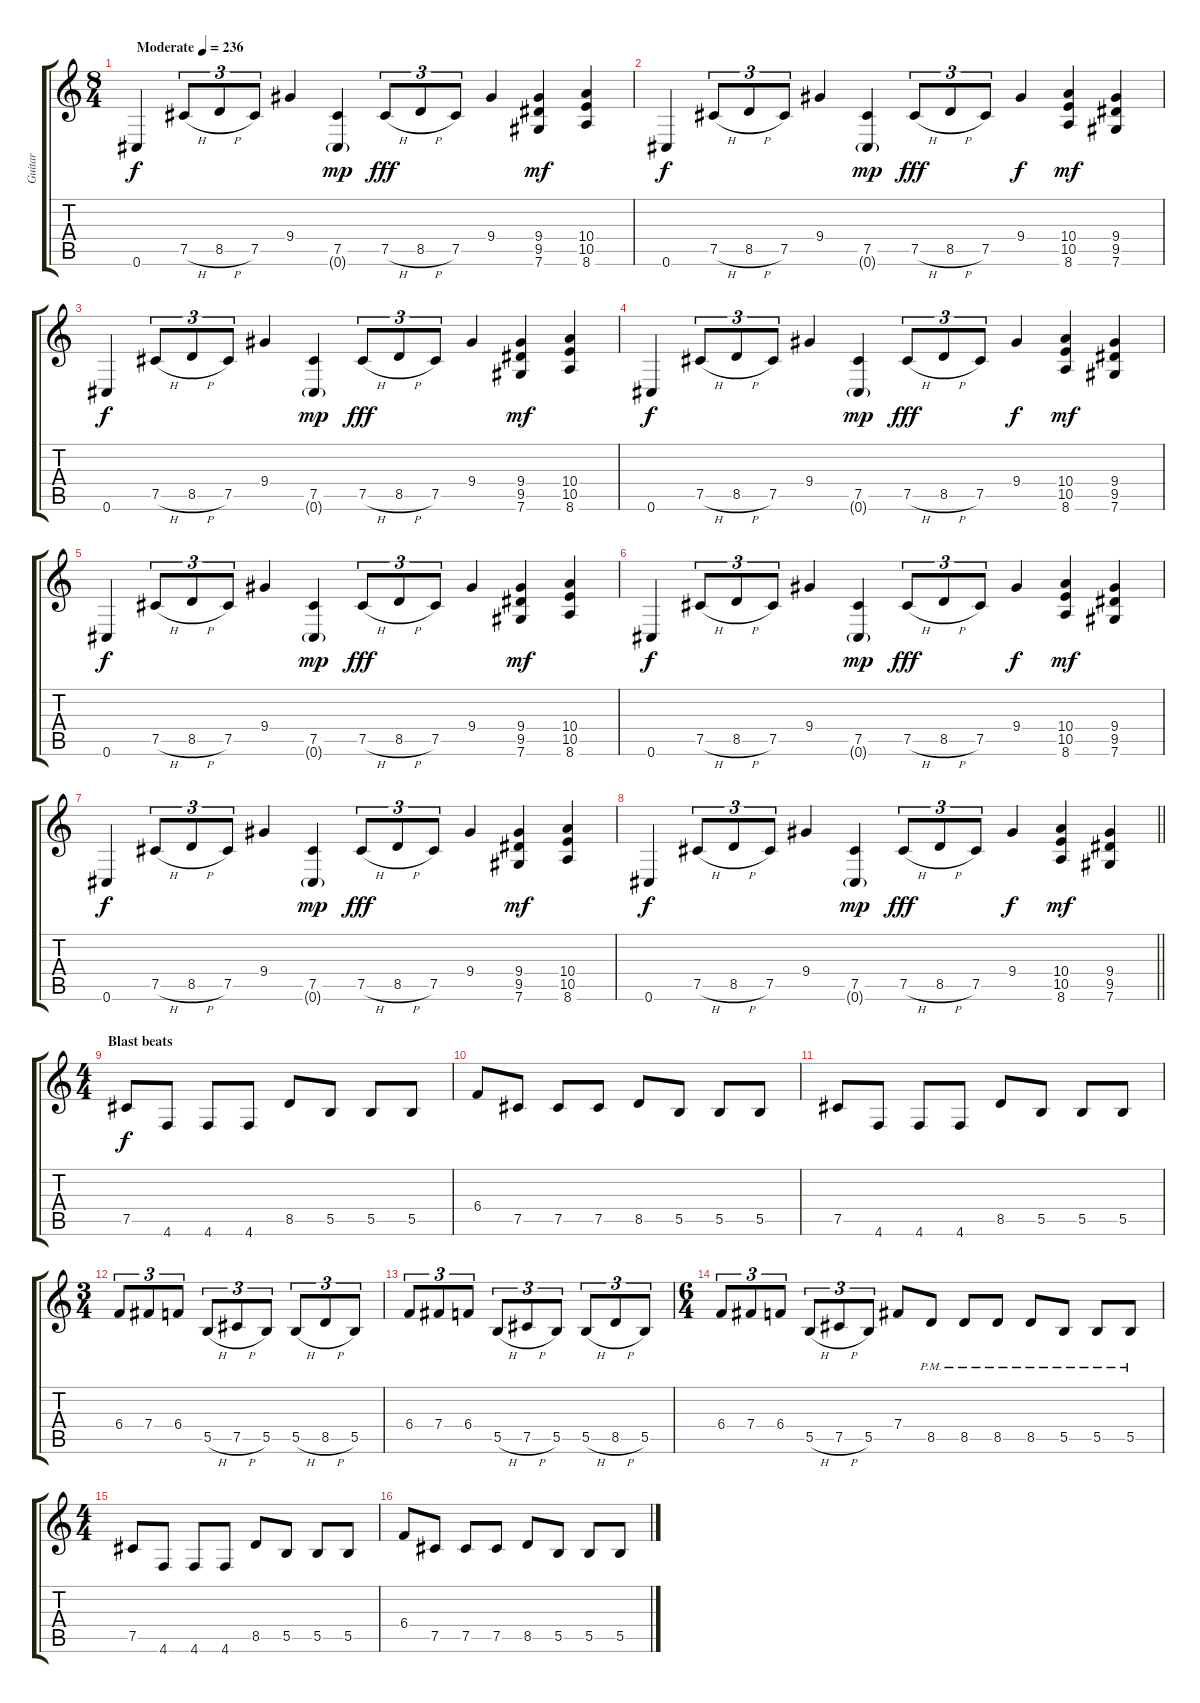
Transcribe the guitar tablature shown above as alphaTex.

\track ("Guitar" "Guitar") {instrument distortionguitar}
\staff {score tabs}
\tuning (Db4 Ab3 E3 B2 Gb2 Db2) {hide}
\ts (8 4)
\tempo (236 "Moderate")
\clef g2
\ks c
0.6.4{dy f volume 13 instrument distortionguitar} 7.5{h}.8{tu (3 2)} 8.5{h}.8{tu (3 2)} 7.5.8{tu (3 2)} 9.4.4 (7.5 0.6{g}).4{dy mp} 7.5{h}.8{tu (3 2) dy fff} 8.5{h}.8{tu (3 2)} 7.5.8{tu (3 2)} 9.4.4 (9.4 9.5 7.6).4{dy mf} (10.4 10.5 8.6).4 |
0.6.4{dy f} 7.5{h}.8{tu (3 2)} 8.5{h}.8{tu (3 2)} 7.5.8{tu (3 2)} 9.4.4 (7.5 0.6{g}).4{dy mp} 7.5{h}.8{tu (3 2) dy fff} 8.5{h}.8{tu (3 2)} 7.5.8{tu (3 2)} 9.4.4{dy f} (10.4 10.5 8.6).4{dy mf} (9.4 9.5 7.6).4 |
0.6.4{dy f} 7.5{h}.8{tu (3 2)} 8.5{h}.8{tu (3 2)} 7.5.8{tu (3 2)} 9.4.4 (7.5 0.6{g}).4{dy mp} 7.5{h}.8{tu (3 2) dy fff} 8.5{h}.8{tu (3 2)} 7.5.8{tu (3 2)} 9.4.4 (9.4 9.5 7.6).4{dy mf} (10.4 10.5 8.6).4 |
0.6.4{dy f} 7.5{h}.8{tu (3 2)} 8.5{h}.8{tu (3 2)} 7.5.8{tu (3 2)} 9.4.4 (7.5 0.6{g}).4{dy mp} 7.5{h}.8{tu (3 2) dy fff} 8.5{h}.8{tu (3 2)} 7.5.8{tu (3 2)} 9.4.4{dy f} (10.4 10.5 8.6).4{dy mf} (9.4 9.5 7.6).4 |
0.6.4{dy f} 7.5{h}.8{tu (3 2)} 8.5{h}.8{tu (3 2)} 7.5.8{tu (3 2)} 9.4.4 (7.5 0.6{g}).4{dy mp} 7.5{h}.8{tu (3 2) dy fff} 8.5{h}.8{tu (3 2)} 7.5.8{tu (3 2)} 9.4.4 (9.4 9.5 7.6).4{dy mf} (10.4 10.5 8.6).4 |
0.6.4{dy f} 7.5{h}.8{tu (3 2)} 8.5{h}.8{tu (3 2)} 7.5.8{tu (3 2)} 9.4.4 (7.5 0.6{g}).4{dy mp} 7.5{h}.8{tu (3 2) dy fff} 8.5{h}.8{tu (3 2)} 7.5.8{tu (3 2)} 9.4.4{dy f} (10.4 10.5 8.6).4{dy mf} (9.4 9.5 7.6).4 |
0.6.4{dy f} 7.5{h}.8{tu (3 2)} 8.5{h}.8{tu (3 2)} 7.5.8{tu (3 2)} 9.4.4 (7.5 0.6{g}).4{dy mp} 7.5{h}.8{tu (3 2) dy fff} 8.5{h}.8{tu (3 2)} 7.5.8{tu (3 2)} 9.4.4 (9.4 9.5 7.6).4{dy mf} (10.4 10.5 8.6).4 |
\barLineRight lightlight
0.6.4{dy f} 7.5{h}.8{tu (3 2)} 8.5{h}.8{tu (3 2)} 7.5.8{tu (3 2)} 9.4.4 (7.5 0.6{g}).4{dy mp} 7.5{h}.8{tu (3 2) dy fff} 8.5{h}.8{tu (3 2)} 7.5.8{tu (3 2)} 9.4.4{dy f} (10.4 10.5 8.6).4{dy mf} (9.4 9.5 7.6).4 |
\ts (4 4)
\section ("" "Blast beats")
7.5.8{dy f volume 16} 4.6.8 4.6.8 4.6.8 8.5.8 5.5.8 5.5.8 5.5.8 |
6.4.8 7.5.8 7.5.8 7.5.8 8.5.8 5.5.8 5.5.8 5.5.8 |
7.5.8 4.6.8 4.6.8 4.6.8 8.5.8 5.5.8 5.5.8 5.5.8 |
\ts (3 4)
6.4.8{tu (3 2)} 7.4.8{tu (3 2)} 6.4.8{tu (3 2)} 5.5{h}.8{tu (3 2)} 7.5{h}.8{tu (3 2)} 5.5.8{tu (3 2)} 5.5{h}.8{tu (3 2)} 8.5{h}.8{tu (3 2)} 5.5.8{tu (3 2)} |
6.4.8{tu (3 2)} 7.4.8{tu (3 2)} 6.4.8{tu (3 2)} 5.5{h}.8{tu (3 2)} 7.5{h}.8{tu (3 2)} 5.5.8{tu (3 2)} 5.5{h}.8{tu (3 2)} 8.5{h}.8{tu (3 2)} 5.5.8{tu (3 2)} |
\ts (6 4)
6.4.8{tu (3 2)} 7.4.8{tu (3 2)} 6.4.8{tu (3 2)} 5.5{h}.8{tu (3 2)} 7.5{h}.8{tu (3 2)} 5.5.8{tu (3 2)} 7.4.8 8.5{pm}.8 8.5{pm}.8 8.5{pm}.8 8.5{pm}.8 5.5{pm}.8 5.5{pm}.8 5.5{pm}.8 |
\ts (4 4)
7.5.8 4.6.8 4.6.8 4.6.8 8.5.8 5.5.8 5.5.8 5.5.8 |
6.4.8 7.5.8 7.5.8 7.5.8 8.5.8 5.5.8 5.5.8 5.5.8
